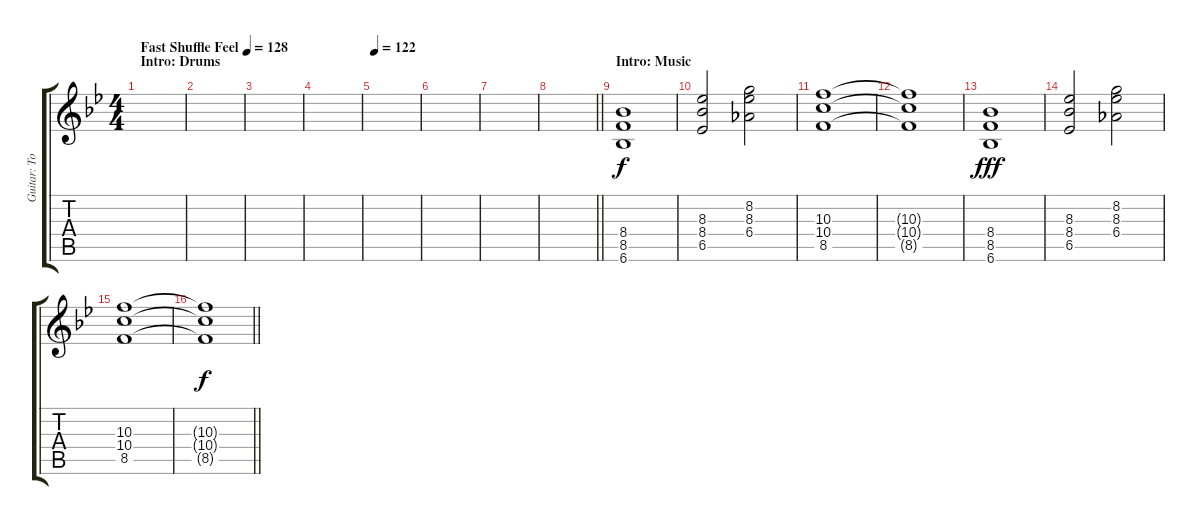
\track ("Guitar: Tony" "Guitar: To") {instrument overdrivenguitar}
\staff {score tabs}
\tuning (E4 B3 G3 D3 A2 E2) {hide}
\ts (4 4)
\section ("" "Intro: Drums")
\tempo (128 "Fast Shuffle Feel")
\clef g2
\ks bb
|
|
|
|
\tempo 122
|
|
|
\barLineRight lightlight
|
\section ("" "Intro: Music")
(8.4 8.5 6.6).1 |
(8.3 8.4 6.5).2 (8.2 8.3 6.4).2 |
(10.3 10.4 8.5).1 |
(10.3{t} 10.4{t} 8.5{t}).1{dy f} |
(8.4 8.5 6.6).1{dy fff} |
(8.3 8.4 6.5).2 (8.2 8.3 6.4).2 |
(10.3 10.4 8.5).1 |
\barLineRight lightlight
(10.3{t} 10.4{t} 8.5{t}).1{dy f}
